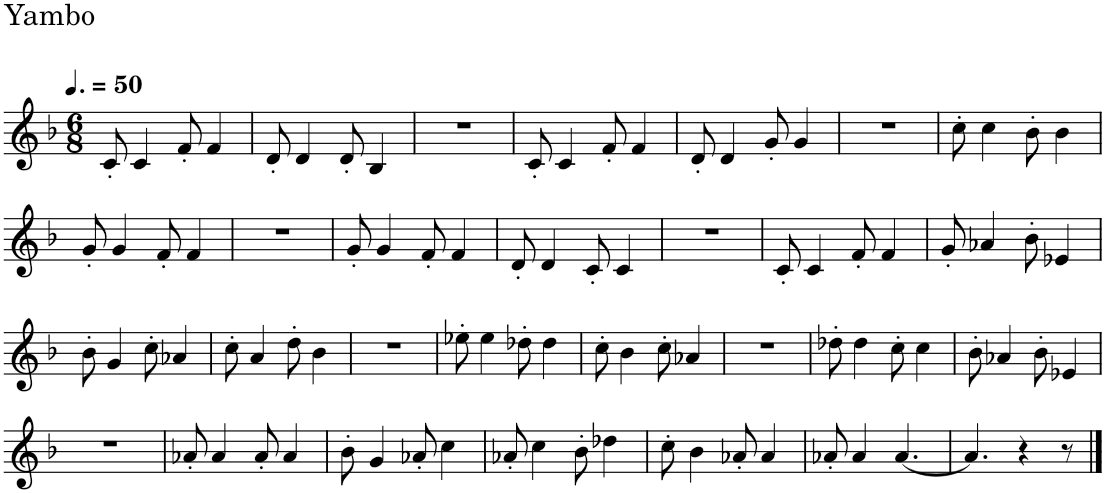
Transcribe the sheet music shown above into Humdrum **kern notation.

**kern
*part1
*staff1
*I"Soprano
*I'S.
*clefG2
*k[b-]
*M6/8
=1
8c'/
4c/
8f'/
4f/
=2
8d'/
4d/
8d'/
4B-/
=3
2.r
=4
8c'/
4c/
8f'/
4f/
=5
8d'/
4d/
8g'/
4g/
=6
2.r
=7
8cc'\
4cc\
8b-'\
4b-\
!!LO:LB:g=z
=8
8g'/
4g/
8f'/
4f/
=9
2.r
=10
8g'/
4g/
8f'/
4f/
=11
8d'/
4d/
8c'/
4c/
=12
2.r
=13
8c'/
4c/
8f'/
4f/
=14
8g'/
4a-X/
8b-'\
4e-X/
!!LO:LB:g=z
=15
8b-'\
4g/
8cc'\
4a-X/
=16
8cc'\
4a/
8dd'\
4b-\
=17
2.r
=18
8ee-X'\
4ee-\
8dd-X'\
4dd-\
=19
8cc'\
4b-\
8cc'\
4a-X/
=20
2.r
=21
8dd-X'\
4dd-\
8cc'\
4cc\
=22
8b-'\
4a-X/
8b-'\
4e-X/
!!LO:LB:g=z
=23
2.r
=24
8a-X'/
4a-/
8a-'/
4a-/
=25
8b-'\
4g/
8a-X'/
4cc\
=26
8a-X'/
4cc\
8b-'\
4dd-X\
=27
8cc'\
4b-\
8a-X'/
4a-/
=28
8a-X'/
4a-/
[4.a-/
=29
4.a-/]
4r
8r
==
*-
